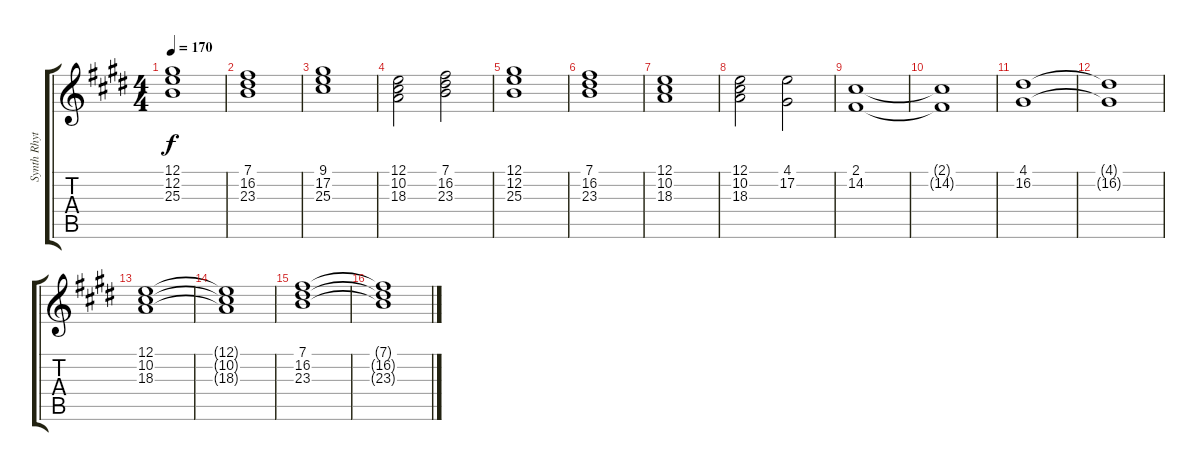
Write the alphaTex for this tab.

\track ("Synth Rhythm" "Synth Rhyt") {instrument harpsichord}
\staff {score tabs}
\tuning (E4 B3 G3 D3 A2 E2) {hide}
\ts (4 4)
\tempo 170
\clef g2
\ks c#minor
(12.1 12.2 25.3).1{dy f} |
(7.1 16.2 23.3).1 |
(9.1 17.2 25.3).1 |
(12.1 10.2 18.3).2 (7.1 16.2 23.3).2 |
(12.1 12.2 25.3).1 |
(7.1 16.2 23.3).1 |
(12.1 10.2 18.3).1 |
(12.1 10.2 18.3).2 (4.1 17.2).2 |
(2.1 14.2).1 |
(2.1{t} 14.2{t}).1 |
(4.1 16.2).1 |
(4.1{t} 16.2{t}).1 |
(12.1 10.2 18.3).1 |
(12.1{t} 10.2{t} 18.3{t}).1 |
(7.1 16.2 23.3).1 |
(7.1{t} 16.2{t} 23.3{t}).1
